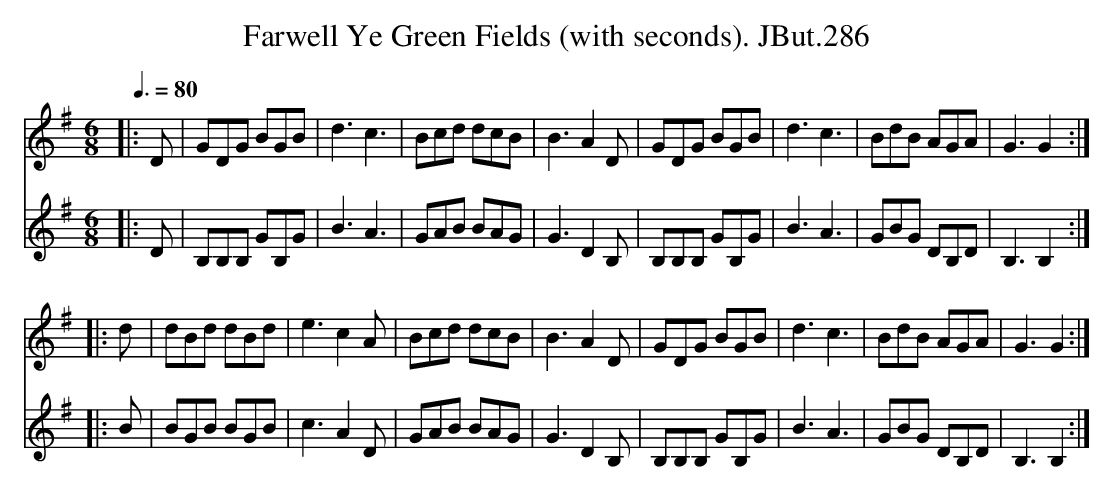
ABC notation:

X:1
T:Farwell Ye Green Fields (with seconds). JBut.286
M:6/8
L:1/8
Q:3/8=80
K:G
%%score 1 2
V:1
|: D | GDG BGB | d3 c3 | Bcd dcB | B3 A2 D | GDG BGB | d3 c3 | BdB AGA | G3 G2 :|
|:d | dBd dBd | e3 c2 A | Bcd dcB | B3 A2 D | GDG BGB | d3 c3 | BdB AGA | G3 G2 :|
V:2
|: D | B,B,B, GB,G | B3 A3 | GAB BAG | G3 D2 B, | B,B,B, GB,G | B3 A3 | GBG DB,D | B,3 B,2 :|
|:B | BGB BGB | c3 A2 D | GAB BAG | G3 D2 B, | B,B,B, GB,G | B3 A3 | GBG DB,D | B,3 B,2 :|
